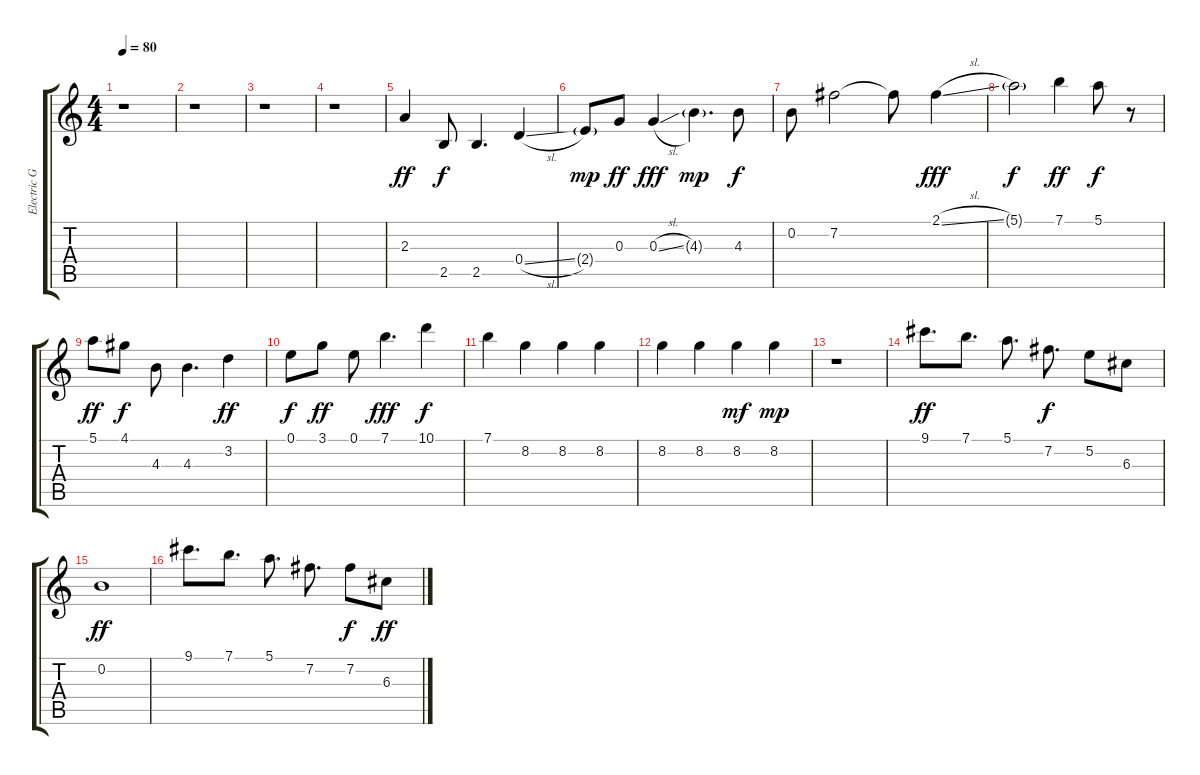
\track ("Electric Guitar" "Electric G") {instrument electricguitarjazz}
\staff {score tabs}
\tuning (E4 B3 G3 D3 A2 E2) {hide}
\ts (4 4)
\tempo 80
\clef g2
\ks c
r.1{dy f} |
r.1 |
r.1 |
r.1 |
2.3.4{dy ff volume 14 balance 6} 2.5.8{dy f} 2.5.4{d} 0.4{sl}.4 |
2.4{g}.8{dy mp} 0.3.8{dy ff} 0.3{sl}.4{dy fff} 4.3{g}.4{d dy mp} 4.3.8{dy f} |
0.2.8 7.2.2 7.2{t}.8 2.1{sl}.4{dy fff} |
5.1{g}.2{dy f} 7.1.4{dy ff} 5.1.8{dy f} r.8 |
5.1.8{dy ff} 4.1.8{dy f} 4.3.8 4.3.4{d} 3.2.4{dy ff} |
0.1.8{dy f} 3.1.8{dy ff} 0.1.8 7.1.4{d dy fff} 10.1.4{dy f} |
7.1.4 8.2.4 8.2.4 8.2.4 |
8.2.4 8.2.4 8.2.4{dy mf} 8.2.4{dy mp} |
r.1 |
9.1.8{d dy ff volume 14 balance 6} 7.1.8{d} 5.1.8{d} 7.2.8{d dy f} 5.2.8 6.3.8 |
0.2.1{dy ff} |
9.1.8{d} 7.1.8{d} 5.1.8{d} 7.2.8{d} 7.2.8{dy f} 6.3.8{dy ff}
